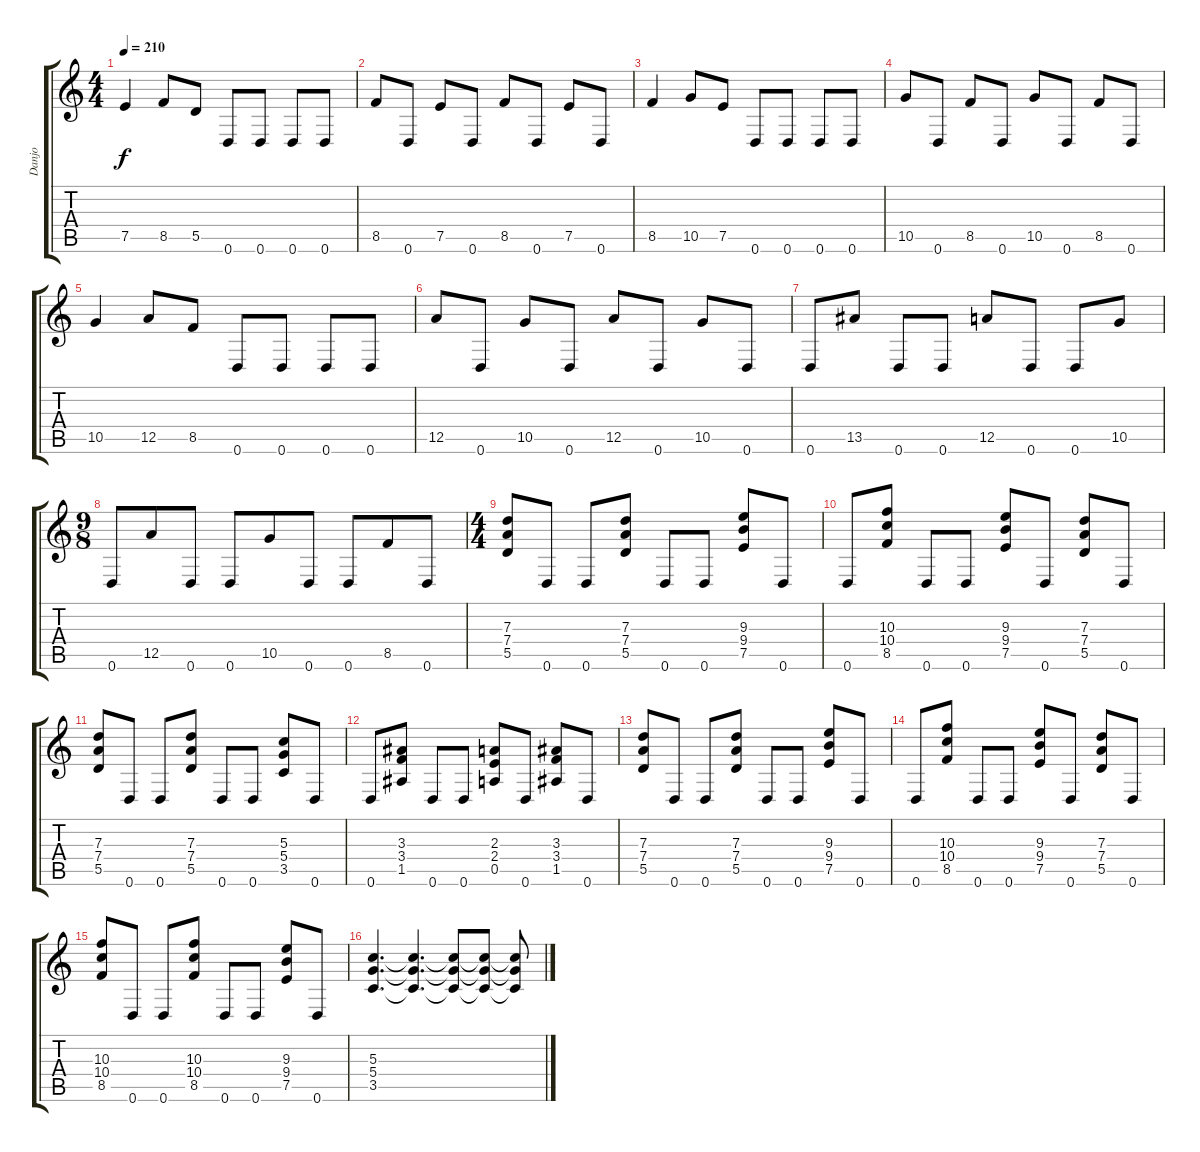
\track ("Danjo" "Danjo") {instrument distortionguitar}
\staff {score tabs}
\tuning (E4 B3 G3 D3 A2 D2) {hide}
\ts (4 4)
\tempo 210
\clef g2
\ks c
7.5.4{dy f} 8.5.8 5.5.8 0.6.8 0.6.8 0.6.8 0.6.8 |
8.5.8 0.6.8 7.5.8 0.6.8 8.5.8 0.6.8 7.5.8 0.6.8 |
8.5.4 10.5.8 7.5.8 0.6.8 0.6.8 0.6.8 0.6.8 |
10.5.8 0.6.8 8.5.8 0.6.8 10.5.8 0.6.8 8.5.8 0.6.8 |
10.5.4 12.5.8 8.5.8 0.6.8 0.6.8 0.6.8 0.6.8 |
12.5.8 0.6.8 10.5.8 0.6.8 12.5.8 0.6.8 10.5.8 0.6.8 |
0.6.8 13.5.8 0.6.8 0.6.8 12.5.8 0.6.8 0.6.8 10.5.8 |
\ts (9 8)
0.6.8 12.5.8 0.6.8 0.6.8 10.5.8 0.6.8 0.6.8 8.5.8 0.6.8 |
\ts (4 4)
(7.3 7.4 5.5).8 0.6.8 0.6.8 (7.3 7.4 5.5).8 0.6.8 0.6.8 (9.3 9.4 7.5).8 0.6.8 |
0.6.8 (10.3 10.4 8.5).8 0.6.8 0.6.8 (9.3 9.4 7.5).8 0.6.8 (7.3 7.4 5.5).8 0.6.8 |
(7.3 7.4 5.5).8 0.6.8 0.6.8 (7.3 7.4 5.5).8 0.6.8 0.6.8 (5.3 5.4 3.5).8 0.6.8 |
0.6.8 (3.3 3.4 1.5).8 0.6.8 0.6.8 (2.3 2.4 0.5).8 0.6.8 (3.3 3.4 1.5).8 0.6.8 |
(7.3 7.4 5.5).8 0.6.8 0.6.8 (7.3 7.4 5.5).8 0.6.8 0.6.8 (9.3 9.4 7.5).8 0.6.8 |
0.6.8 (10.3 10.4 8.5).8 0.6.8 0.6.8 (9.3 9.4 7.5).8 0.6.8 (7.3 7.4 5.5).8 0.6.8 |
(10.3 10.4 8.5).8 0.6.8 0.6.8 (10.3 10.4 8.5).8 0.6.8 0.6.8 (9.3 9.4 7.5).8 0.6.8 |
(5.3 5.4 3.5).4{d} (5.3{t} 5.4{t} 3.5{t}).4{d} (5.3{t} 5.4{t} 3.5{t}).8 (5.3{t} 5.4{t} 3.5{t}).8 (5.3{t} 5.4{t} 3.5{t}).8
